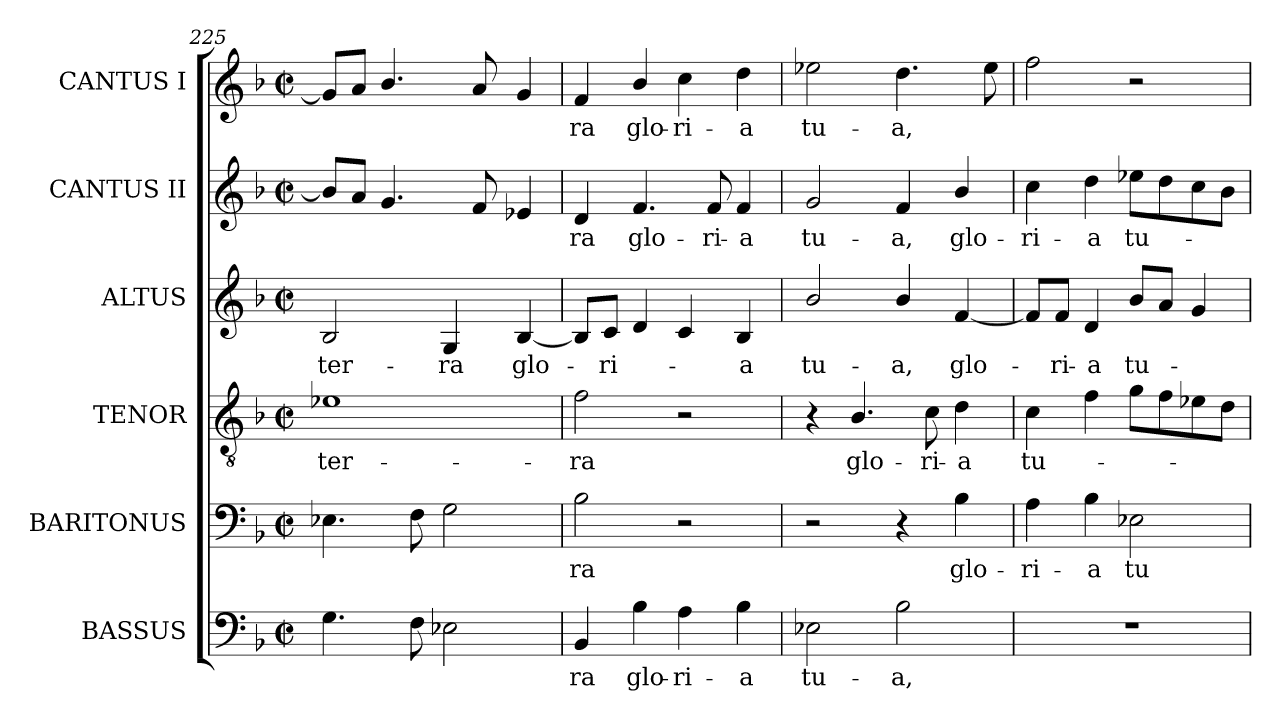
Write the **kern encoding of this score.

**kern	**text	**kern	**text	**kern	**text	**kern	**text	**kern	**text	**kern	**text
*part6	*part6	*part5	*part5	*part4	*part4	*part3	*part3	*part2	*part2	*part1	*part1
*staff6	*staff6	*staff5	*staff5	*staff4	*staff4	*staff3	*staff3	*staff2	*staff2	*staff1	*staff1
*I"BASSUS	*	*I"BARITONUS	*	*I"TENOR	*	*I"ALTUS	*	*I"CANTUS II	*	*I"CANTUS I	*
*I'B.	*	*I'Bar.	*	*I'T.	*	*I'A.	*	*	*	*	*
*clefF4	*	*clefF4	*	*clefGv2	*	*clefG2	*	*clefG2	*	*clefG2	*
*	*	*	*	*ITrd7c12	*	*	*	*	*	*	*
*k[b-]	*	*k[b-]	*	*k[b-]	*	*k[b-]	*	*k[b-]	*	*k[b-]	*
*F:	*	*F:	*	*F:	*	*F:	*	*F:	*	*F:	*
*M2/2	*	*M2/2	*	*M2/2	*	*M2/2	*	*M2/2	*	*M2/2	*
*met(c|)	*	*met(c|)	*	*met(c|)	*	*met(c|)	*	*met(c|)	*	*met(c|)	*
=225	=225	=225	=225	=225	=225	=225	=225	=225	=225	=225	=225
!	!	!	!	!	!LO:LY:b:color=#000000	!	!	!	!	!	!
!	!	!	!	!	!	!	!LO:LY:b:color=#000000	!	!	!	!
4.Gi\	.	4.E-Xi\	.	1E-Xi	ter-	2B-i/	ter-	8b-i/L]	.	8gi/L]	.
.	.	.	.	.	.	.	.	8ai/J	.	8ai/J	.
.	.	.	.	.	.	.	.	4.gi/	.	4.b-i/	.
8Fi\	.	8Fi\	.	.	.	.	.	.	.	.	.
!	!	!	!	!	!	!	!LO:LY:b:color=#000000	!	!	!	!
2E-Xi\	.	2Gi\	.	.	.	4Gi/	-ra	.	.	.	.
.	.	.	.	.	.	.	.	8fi/	.	8ai/	.
!	!	!	!	!	!	!	!LO:LY:b:color=#000000	!	!	!	!
.	.	.	.	.	.	[4B-i/	glo-	4e-Xi/	.	4gi/	.
=226	=226	=226	=226	=226	=226	=226	=226	=226	=226	=226	=226
!	!LO:LY:b:color=#000000	!	!	!	!	!	!	!	!	!	!
!	!	!	!LO:LY:b:color=#000000	!	!	!	!	!	!	!	!
!	!	!	!	!	!LO:LY:b:color=#000000	!	!	!	!	!	!
!	!	!	!	!	!	!	!	!	!LO:LY:b:color=#000000	!	!
!	!	!	!	!	!	!	!	!	!	!	!LO:LY:b:color=#000000
4BB-i/	-ra	2B-i\	-ra	2Fi\	-ra	8B-i/L]	.	4di/	-ra	4fi/	-ra
!	!	!	!	!	!	!	!LO:LY:b:color=#000000	!	!	!	!
.	.	.	.	.	.	8ci/J	-ri-	.	.	.	.
!	!LO:LY:b:color=#000000	!	!	!	!	!	!	!	!	!	!
!	!	!	!	!	!	!	!	!	!LO:LY:b:color=#000000	!	!
!	!	!	!	!	!	!	!	!	!	!	!LO:LY:b:color=#000000
4B-i\	glo-	.	.	.	.	4di/	.	4.fi/	glo-	4b-i/	glo-
!	!LO:LY:b:color=#000000	!	!	!	!	!	!	!	!	!	!
!	!	!	!	!	!	!	!	!	!	!	!LO:LY:b:color=#000000
4Ai\	-ri-	2r	.	2r	.	4ci/	.	.	.	4cci\	-ri-
!	!	!	!	!	!	!	!	!	!LO:LY:b:color=#000000	!	!
.	.	.	.	.	.	.	.	8fi/	-ri-	.	.
!	!LO:LY:b:color=#000000	!	!	!	!	!	!	!	!	!	!
!	!	!	!	!	!	!	!LO:LY:b:color=#000000	!	!	!	!
!	!	!	!	!	!	!	!	!	!LO:LY:b:color=#000000	!	!
!	!	!	!	!	!	!	!	!	!	!	!LO:LY:b:color=#000000
4B-i\	-a	.	.	.	.	4B-i/	-a	4fi/	-a	4ddi\	-a
=227	=227	=227	=227	=227	=227	=227	=227	=227	=227	=227	=227
!	!LO:LY:b:color=#000000	!	!	!	!	!	!	!	!	!	!
!	!	!	!	!	!	!	!LO:LY:b:color=#000000	!	!	!	!
!	!	!	!	!	!	!	!	!	!LO:LY:b:color=#000000	!	!
!	!	!	!	!	!	!	!	!	!	!	!LO:LY:b:color=#000000
2E-Xi\	tu-	2r	.	4r	.	2b-i/	tu-	2gi/	tu-	2ee-Xi\	tu-
!	!	!	!	!	!LO:LY:b:color=#000000	!	!	!	!	!	!
.	.	.	.	4.BB-i/	glo-	.	.	.	.	.	.
!	!LO:LY:b:color=#000000	!	!	!	!	!	!	!	!	!	!
!	!	!	!	!	!	!	!LO:LY:b:color=#000000	!	!	!	!
!	!	!	!	!	!	!	!	!	!LO:LY:b:color=#000000	!	!
!	!	!	!	!	!	!	!	!	!	!	!LO:LY:b:color=#000000
2B-i\	-a,	4r	.	.	.	4b-i/	-a,	4fi/	-a,	4.ddi\	-a,
!	!	!	!	!	!LO:LY:b:color=#000000	!	!	!	!	!	!
.	.	.	.	8Ci\	-ri-	.	.	.	.	.	.
!	!	!	!LO:LY:b:color=#000000	!	!	!	!	!	!	!	!
!	!	!	!	!	!LO:LY:b:color=#000000	!	!	!	!	!	!
!	!	!	!	!	!	!	!LO:LY:b:color=#000000	!	!	!	!
!	!	!	!	!	!	!	!	!	!LO:LY:b:color=#000000	!	!
.	.	4B-i\	glo-	4Di\	-a	[4fi/	glo-	4b-i/	glo-	.	.
.	.	.	.	.	.	.	.	.	.	8ee-i\	.
=228	=228	=228	=228	=228	=228	=228	=228	=228	=228	=228	=228
!	!	!	!LO:LY:b:color=#000000	!	!	!	!	!	!	!	!
!	!	!	!	!	!LO:LY:b:color=#000000	!	!	!	!	!	!
!	!	!	!	!	!	!	!	!	!LO:LY:b:color=#000000	!	!
1r	.	4Ai\	-ri-	4Ci\	tu-	8fi/L]	.	4cci\	-ri-	2ffi\	.
!	!	!	!	!	!	!	!LO:LY:b:color=#000000	!	!	!	!
.	.	.	.	.	.	8fi/J	-ri-	.	.	.	.
!	!	!	!LO:LY:b:color=#000000	!	!	!	!	!	!	!	!
!	!	!	!	!	!	!	!LO:LY:b:color=#000000	!	!	!	!
!	!	!	!	!	!	!	!	!	!LO:LY:b:color=#000000	!	!
.	.	4B-i\	-a	4Fi\	.	4di/	-a	4ddi\	-a	.	.
!	!	!	!LO:LY:b:color=#000000	!	!	!	!	!	!	!	!
!	!	!	!	!	!	!	!LO:LY:b:color=#000000	!	!	!	!
!	!	!	!	!	!	!	!	!	!LO:LY:b:color=#000000	!	!
.	.	2E-Xi\	tu-	8Gi\L	.	8b-i/L	tu-	8ee-Xi\L	tu-	2r	.
.	.	.	.	8Fi\	.	8ai/J	.	8ddi\	.	.	.
.	.	.	.	8E-Xi\	.	4gi/	.	8cci\	.	.	.
.	.	.	.	8Di\J	.	.	.	8b-i\J	.	.	.
=	=	=	=	=	=	=	=	=	=	=	=
*-	*-	*-	*-	*-	*-	*-	*-	*-	*-	*-	*-
